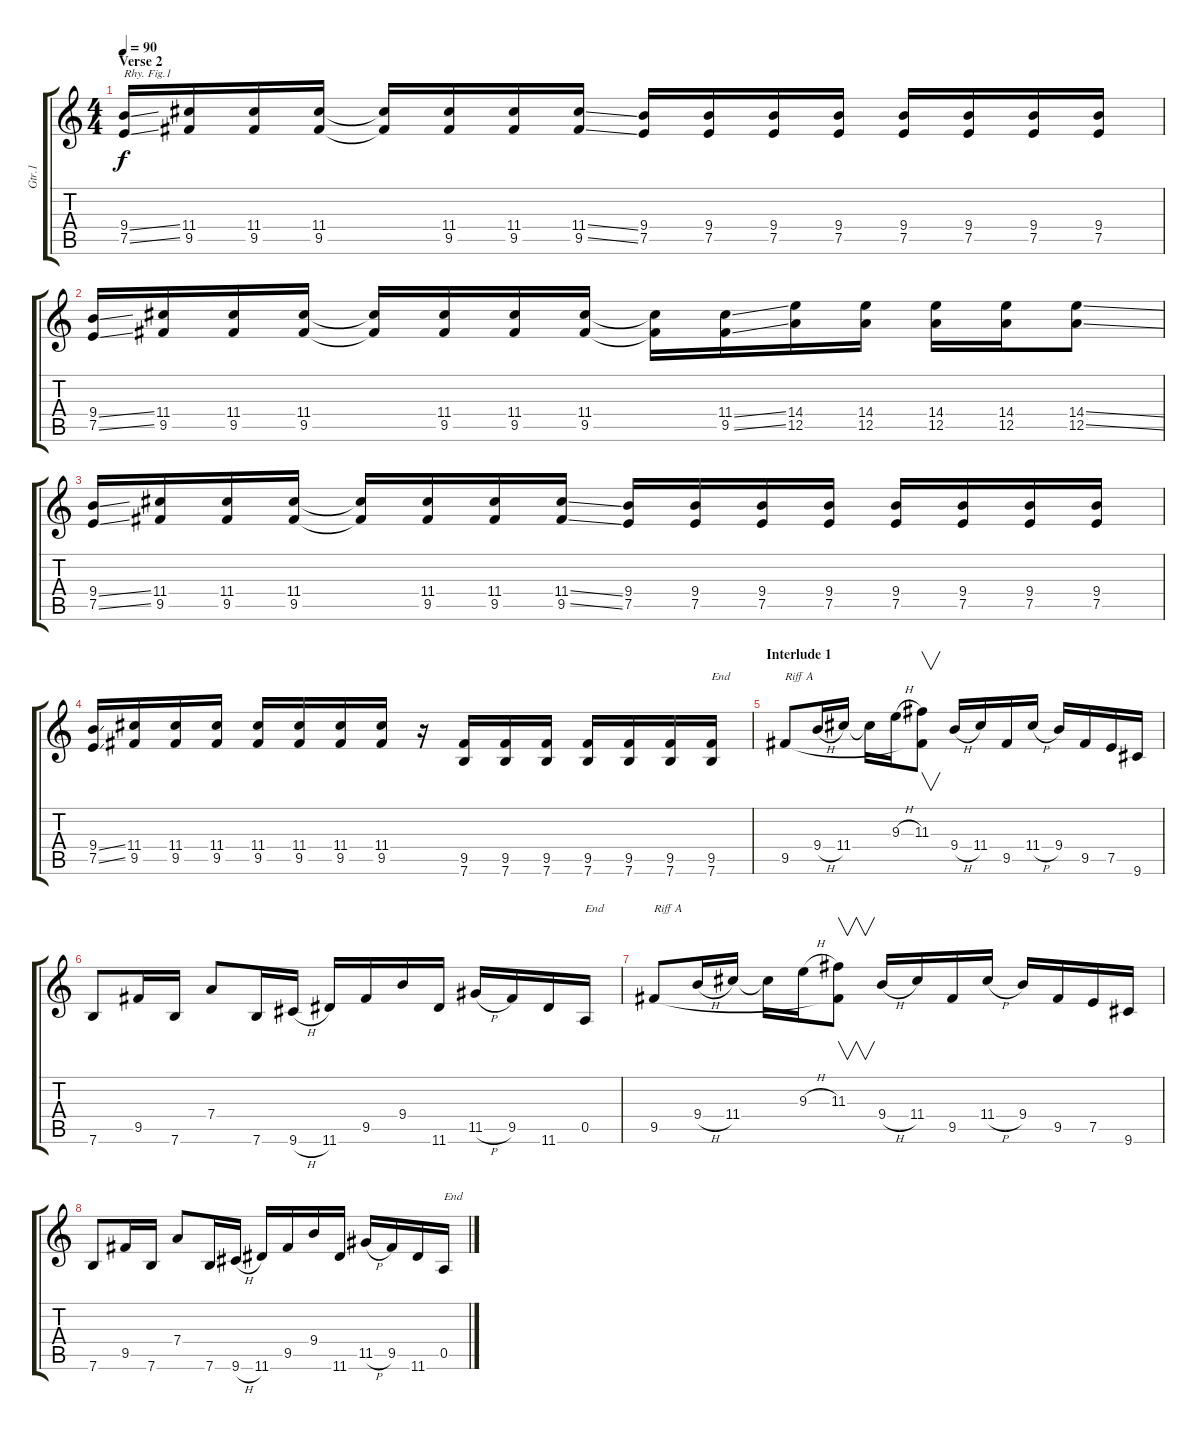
\track ("Gtr.1" "Gtr.1") {instrument electricguitarclean}
\staff {score tabs}
\tuning (E4 B3 G3 D3 A2 E2) {hide}
\ts (4 4)
\section ("" "Verse 2")
\tempo 90
\clef g2
\ks c
(9.4{ss} 7.5{ss}).16{txt "Rhy. Fig.1" dy f} (11.4 9.5).16 (11.4 9.5).16 (11.4 9.5).16 (11.4{t} 9.5{t}).16 (11.4 9.5).16 (11.4 9.5).16 (11.4{ss} 9.5{ss}).16 (9.4 7.5).16 (9.4 7.5).16 (9.4 7.5).16 (9.4 7.5).16 (9.4 7.5).16 (9.4 7.5).16 (9.4 7.5).16 (9.4 7.5).16 |
(9.4{ss} 7.5{ss}).16 (11.4 9.5).16 (11.4 9.5).16 (11.4 9.5).16 (11.4{t} 9.5{t}).16 (11.4 9.5).16 (11.4 9.5).16 (11.4 9.5).16 (11.4{t} 9.5{t}).16 (11.4{ss} 9.5{ss}).16 (14.4 12.5).16 (14.4 12.5).16 (14.4 12.5).16 (14.4 12.5).16 (14.4{ss} 12.5{ss}).8 |
(9.4{ss} 7.5{ss}).16 (11.4 9.5).16 (11.4 9.5).16 (11.4 9.5).16 (11.4{t} 9.5{t}).16 (11.4 9.5).16 (11.4 9.5).16 (11.4{ss} 9.5{ss}).16 (9.4 7.5).16 (9.4 7.5).16 (9.4 7.5).16 (9.4 7.5).16 (9.4 7.5).16 (9.4 7.5).16 (9.4 7.5).16 (9.4 7.5).16 |
(9.4{ss} 7.5{ss}).16 (11.4 9.5).16 (11.4 9.5).16 (11.4 9.5).16 (11.4 9.5).16 (11.4 9.5).16 (11.4 9.5).16 (11.4 9.5).16 r.16 (9.5 7.6).16 (9.5 7.6).16 (9.5 7.6).16 (9.5 7.6).16 (9.5 7.6).16 (9.5 7.6).16 (9.5 7.6).16{txt "End"} |
\section ("" "Interlude 1")
9.5.8{txt "Riff A"} 9.4{h}.16 11.4.16 11.4{t}.16 9.3{h}.16 (11.3 9.5{t}).8{v} 9.4{h}.16 11.4.16 9.5.16 11.4{h}.16 9.4.16 9.5.16 7.5.16 9.6.16 |
7.6.8 9.5.16 7.6.16 7.4.8 7.6.16 9.6{h}.16 11.6.16 9.5.16 9.4.16 11.6.16 11.5{h}.16 9.5.16 11.6.16 0.5.16{txt "End"} |
9.5.8{txt "Riff A"} 9.4{h}.16 11.4.16 11.4{t}.16 9.3{h}.16 (11.3 9.5{t}).8{v} 9.4{h}.16 11.4.16 9.5.16 11.4{h}.16 9.4.16 9.5.16 7.5.16 9.6.16 |
7.6.8 9.5.16 7.6.16 7.4.8 7.6.16 9.6{h}.16 11.6.16 9.5.16 9.4.16 11.6.16 11.5{h}.16 9.5.16 11.6.16 0.5.16{txt "End"}
